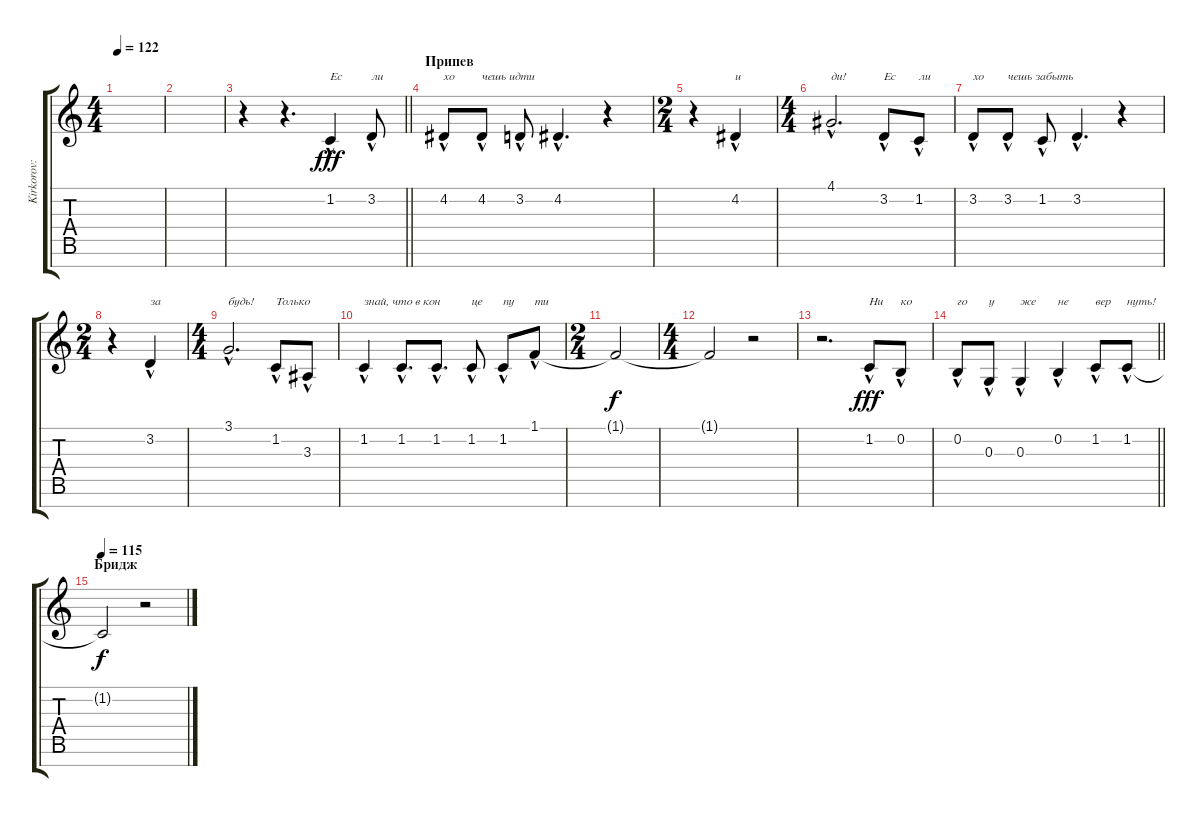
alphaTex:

\track ("Kirkorov: vocal" "Kirkorov: ") {instrument sopranosax}
\staff {score tabs}
\tuning (E4 B3 G3 D3 A2 E2 B1) {hide}
\ts (4 4)
\tempo 122
\clef g2
\ks c
|
|
\barLineRight lightlight
r.4 r.4{d} 1.2{hac}.4{txt "Ес" dy fff} 3.2{hac}.8{txt "ли"} |
\section ("" "Припев")
4.2{hac}.8{txt "хо"} 4.2{hac}.8{txt "чешь идти"} 3.2{hac}.8 4.2{hac}.4{d} r.4 |
\ts (2 4)
r.4 4.2{hac}.4{txt "и"} |
\ts (4 4)
4.1{hac}.2{d txt "ди!"} 3.2{hac}.8{txt "Ес"} 1.2{hac}.8{txt "ли"} |
3.2{hac}.8{txt "хо"} 3.2{hac}.8{txt "чешь забыть"} 1.2{hac}.8 3.2{hac}.4{d} r.4 |
\ts (2 4)
r.4 3.2{hac}.4{txt "за"} |
\ts (4 4)
3.1{hac}.2{d txt "будь!"} 1.2{hac}.8{txt "Только"} 3.3{hac}.8 |
1.2{hac}.4{txt "знай, что в кон"} 1.2{hac}.8{d} 1.2{hac}.8{d} 1.2{hac}.8{txt "це"} 1.2{hac}.8{txt "пу"} 1.1{hac}.8{txt "ти"} |
\ts (2 4)
1.1{t}.2{dy f} |
\ts (4 4)
1.1{t}.2 r.2 |
r.2{d} 1.2{hac}.8{txt "Ни" dy fff} 0.2{hac}.8{txt "ко"} |
\barLineRight lightlight
0.2{hac}.8{txt "го"} 0.3{hac}.8{txt "у"} 0.3{hac}.4{txt "же"} 0.2{hac}.4{txt "не"} 1.2{hac}.8{txt "вер"} 1.2{hac}.8{txt "нуть!"} |
\section ("" "Бридж")
\tempo 115
1.2{t}.2{dy f} r.2
